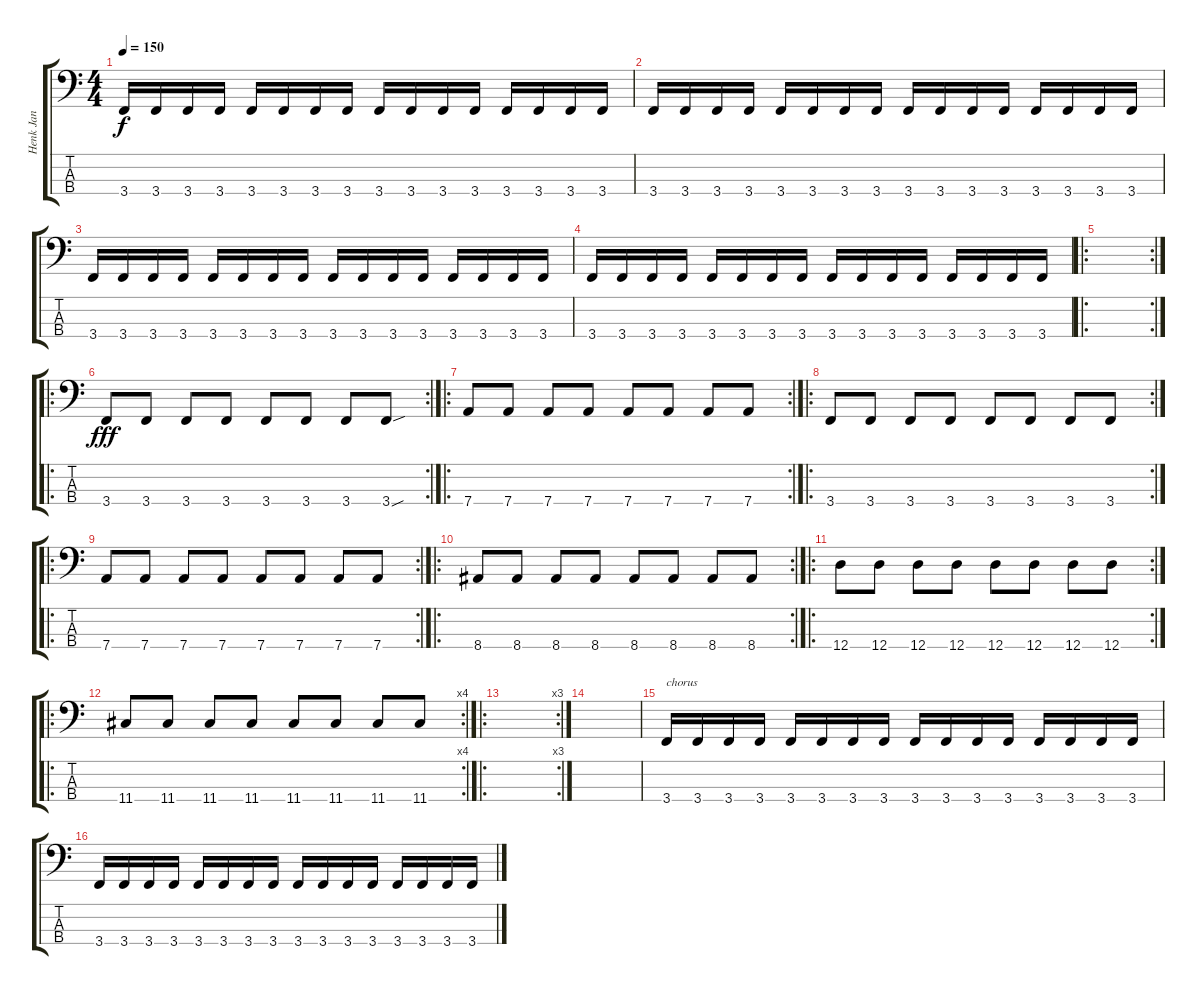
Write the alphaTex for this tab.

\track ("Henk Jan" "Henk Jan") {instrument electricbassfinger}
\staff {score tabs}
\tuning (G2 D2 A1 D1) {hide}
\ts (4 4)
\tempo 150
\clef f4
\ks c
3.4.16{dy f} 3.4.16 3.4.16 3.4.16 3.4.16 3.4.16 3.4.16 3.4.16 3.4.16 3.4.16 3.4.16 3.4.16 3.4.16 3.4.16 3.4.16 3.4.16 |
3.4.16 3.4.16 3.4.16 3.4.16 3.4.16 3.4.16 3.4.16 3.4.16 3.4.16 3.4.16 3.4.16 3.4.16 3.4.16 3.4.16 3.4.16 3.4.16 |
3.4.16 3.4.16 3.4.16 3.4.16 3.4.16 3.4.16 3.4.16 3.4.16 3.4.16 3.4.16 3.4.16 3.4.16 3.4.16 3.4.16 3.4.16 3.4.16 |
3.4.16 3.4.16 3.4.16 3.4.16 3.4.16 3.4.16 3.4.16 3.4.16 3.4.16 3.4.16 3.4.16 3.4.16 3.4.16 3.4.16 3.4.16 3.4.16 |
\ro
\rc 2
|
\ro
\rc 2
3.4.8{dy fff} 3.4.8 3.4.8 3.4.8 3.4.8 3.4.8 3.4.8 3.4{sou}.8 |
\ro
\rc 2
7.4.8 7.4.8 7.4.8 7.4.8 7.4.8 7.4.8 7.4.8 7.4.8 |
\ro
\rc 2
3.4.8 3.4.8 3.4.8 3.4.8 3.4.8 3.4.8 3.4.8 3.4.8 |
\ro
\rc 2
7.4.8 7.4.8 7.4.8 7.4.8 7.4.8 7.4.8 7.4.8 7.4.8 |
\ro
\rc 2
8.4.8 8.4.8 8.4.8 8.4.8 8.4.8 8.4.8 8.4.8 8.4.8 |
\ro
\rc 2
12.4.8 12.4.8 12.4.8 12.4.8 12.4.8 12.4.8 12.4.8 12.4.8 |
\ro
\rc 4
11.4.8 11.4.8 11.4.8 11.4.8 11.4.8 11.4.8 11.4.8 11.4.8 |
\ro
\rc 3
|
|
3.4.16{txt "chorus"} 3.4.16 3.4.16 3.4.16 3.4.16 3.4.16 3.4.16 3.4.16 3.4.16 3.4.16 3.4.16 3.4.16 3.4.16 3.4.16 3.4.16 3.4.16 |
3.4.16 3.4.16 3.4.16 3.4.16 3.4.16 3.4.16 3.4.16 3.4.16 3.4.16 3.4.16 3.4.16 3.4.16 3.4.16 3.4.16 3.4.16 3.4.16
